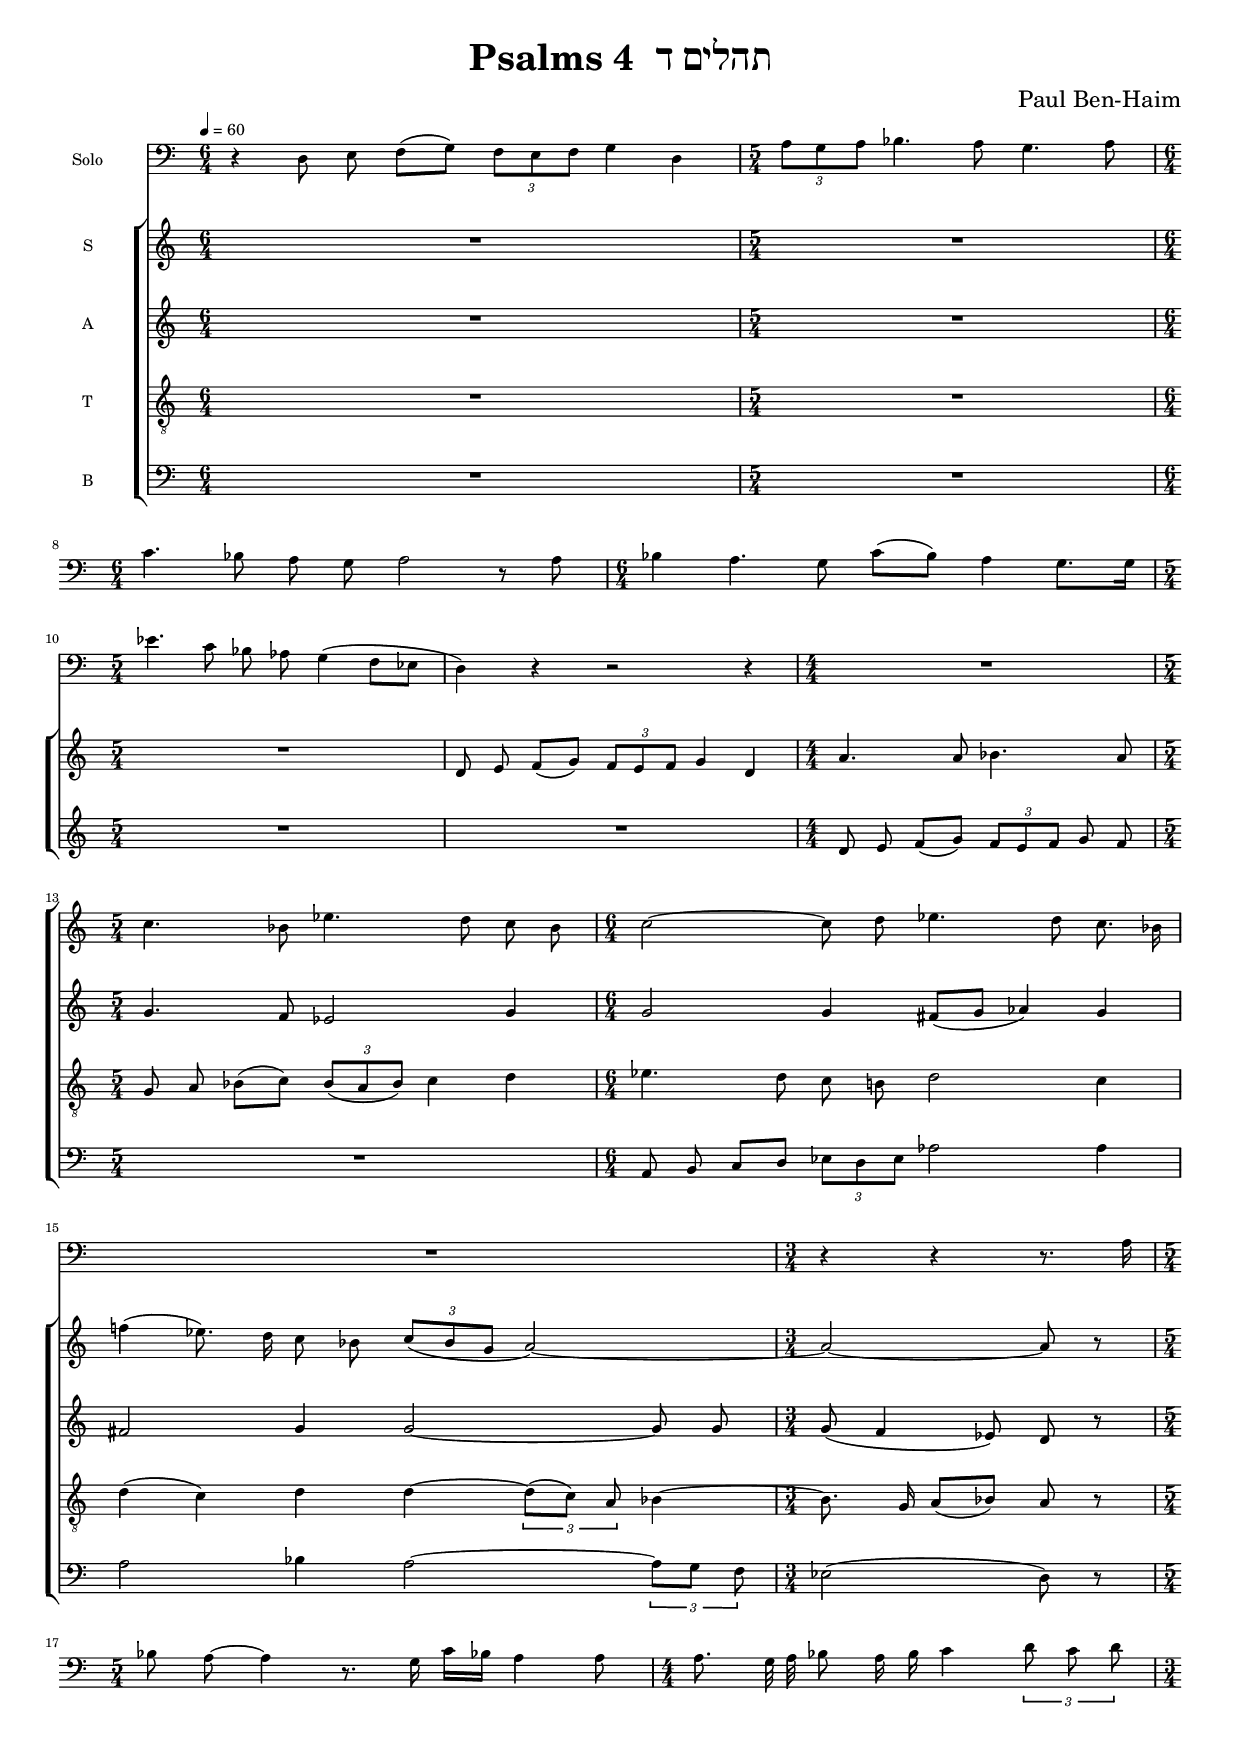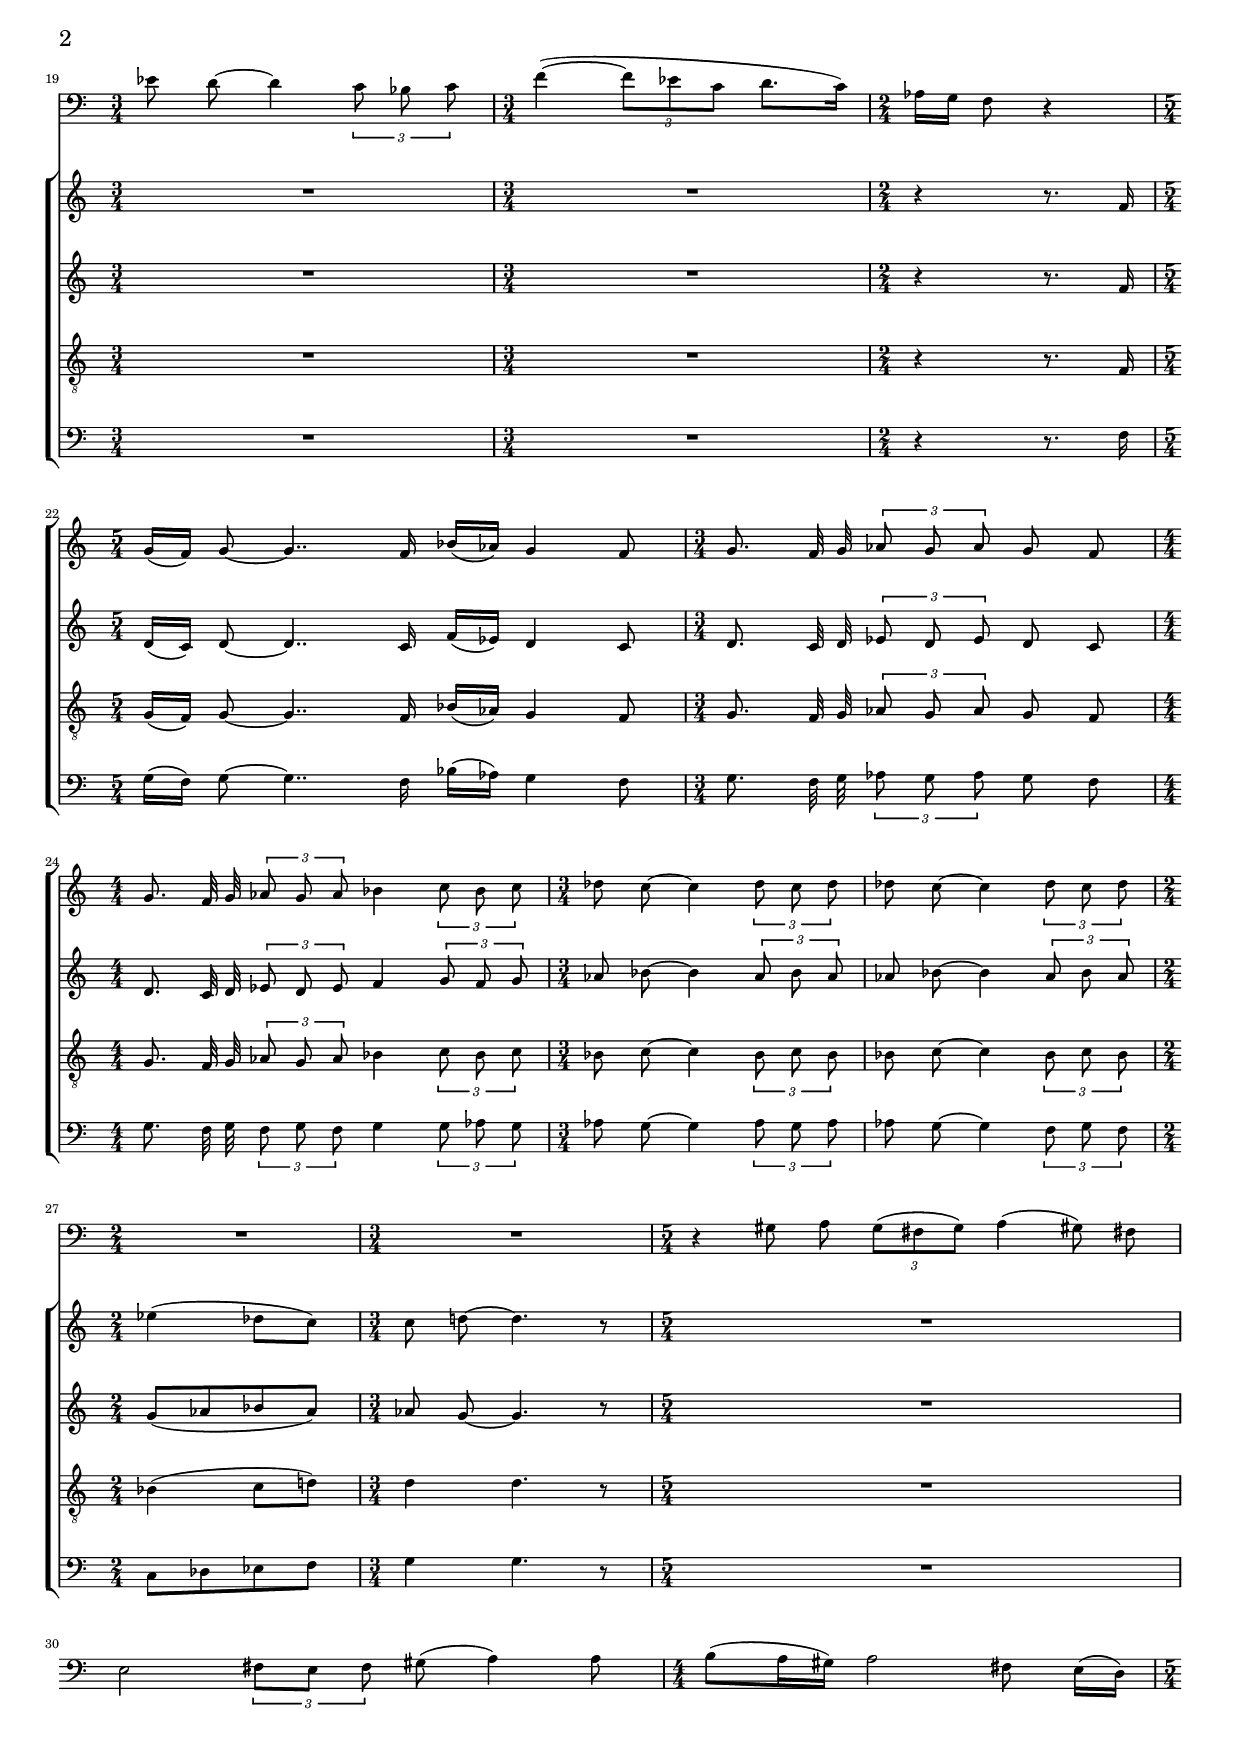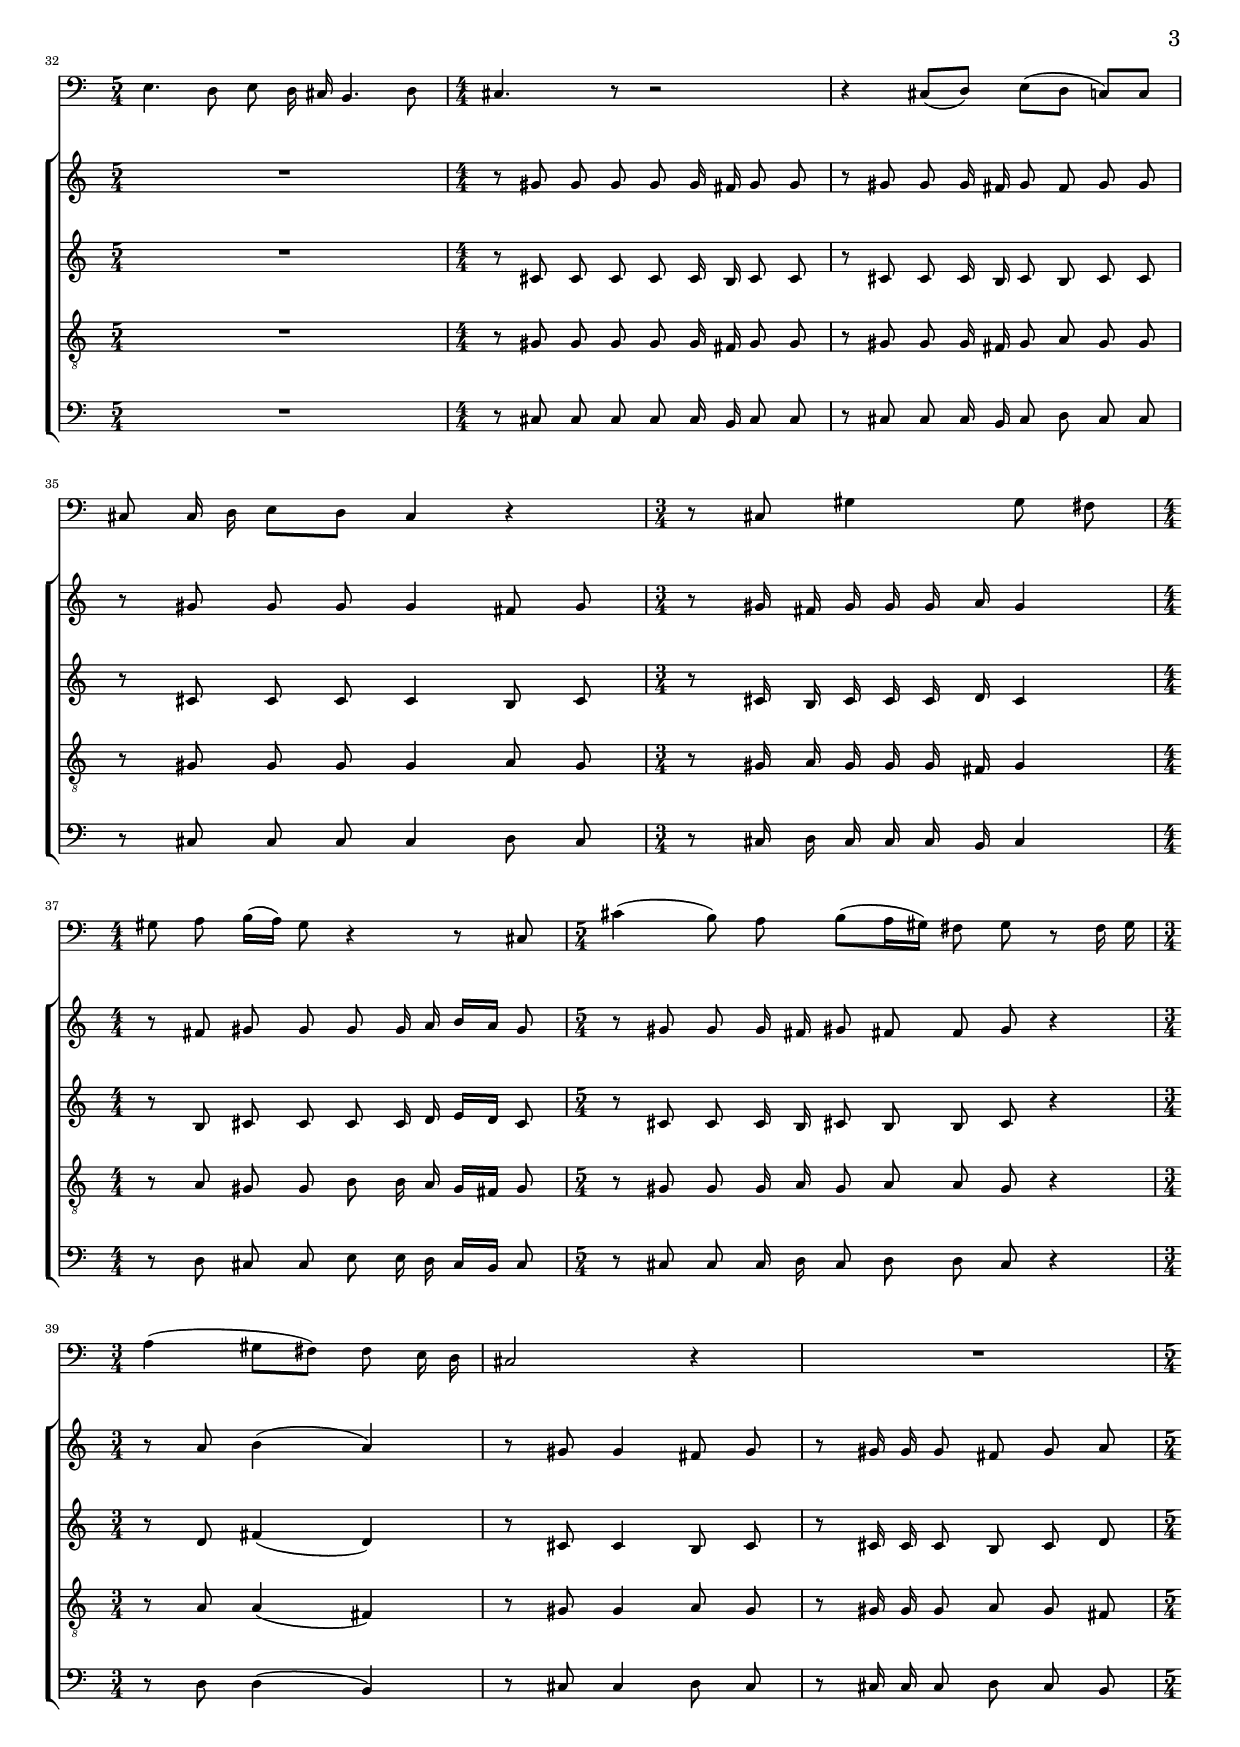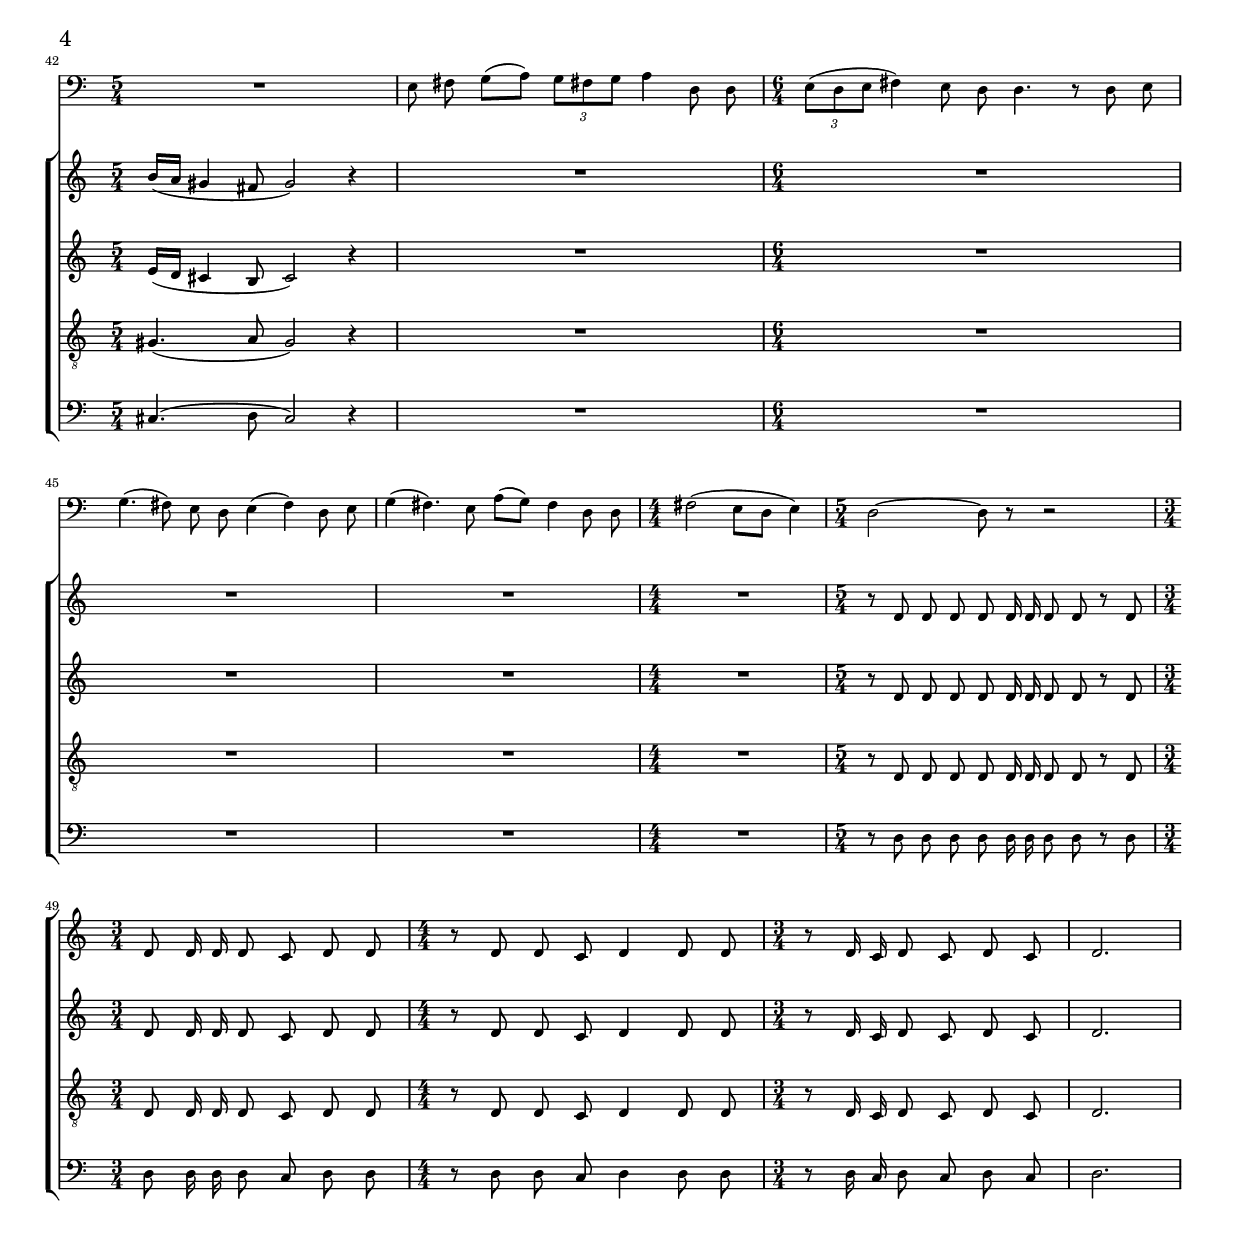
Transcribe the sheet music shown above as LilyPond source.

\include "english.ly"
\version "2.22.0"

global = {
  \key a \minor
  \time 5/4
  \tempo 4 = 60
}

%%%%%%%%%%%%%%%%%%%%%%%%%%%%%%%%
soloNotes = \relative c {
  \dynamicUp \numericTimeSignature
  \clef "bass"
  \time 6/4 r4 d8 e f[( g]) \times 2/3 { f8[ e f] } g4 d |
  \set Score.currentBarNumber = #7
  \time 5/4 \times 2/3 { a'8[ g a] } bf4. a8 g4. a8 |
\break
  \time 6/4 c4. bf8 a g a2 r8 a8 |
  bf4 a4. g8 c8[( bf]) a4 g8.[ g16] |
\break
  \time 5/4 ef'4. c8 bf af g4( f8[ ef] |
  d4) r4 r2 r4 |
  \time 4/4 R1 |
\break
  \time 5/4 R1*5/4 |
  \time 6/4 R1*6/4 |
\break
  % Page 5
  R1*6/4 |
  \time 3/4 r4 r4 r8. a'16 |
\break
  \time 5/4 bf8 a8~ a4 r8. g16 c16[ bf!16] a4 a8 |
  \time 4/4 a8. g32 a32 bf8 a16 bf16 c4 \times 2/3 { d8 c d } |
\break
  % Page 6
  \time 3/4 ef8 d8~ d4 \times 2/3 { c8 bf c8 } |
  f4~( \times 2/3 { f8[ ef c] } d8.[ c16]) |
  \time 2/4 af16[ g] f8 r4 |
\break
  \time 5/4 R1*5/4 |
  \time 4/4 R1*3/4 |
\break
  % Page 7, bar 24
  R1 |
  \time 3/4 R1*3/4 |
  R1*3/4 |
\break % bar 27
  \time 2/4 R1*2/4 |
  \time 3/4 R1*3/4 |
  \time 5/4 r4 gs8 a \times 2/3 { gs8[( fs gs]) } a4( gs!8) fs! |
\break
  % Page 8, bar 30
  e2 \times 2/3 { fs8[ e] fs } gs8( a4) a8 |
  \time 4/4 b8[( a16 gs16]) a2 fs8 e16[( d]) |
\break % bar 32
  \time 5/4 e4. d8 e d16 cs16 b4. d8 |
  \time 4/4 cs4. r8 r2 |
  r4 cs8[( d]) e[( d] c[) c] |
\break
  % Page 9, bar 35
  cs8 cs16 d16 e8[ d] cs4 r4 |
  \time 3/4 r8 cs8 gs'4 gs8 fs |
\break
  \time 4/4 gs8 a b16[( a]) gs8 r4 r8 cs,8 |
  \time 5/4 cs'4( b8) a8 b8[( a16 gs]) fs8 gs r8 fs16 gs16 |
\break
  % Page 10
  \time 3/4 a4( gs8[ fs]) fs8 e16 d16 |
  cs2 r4 |
  R1*3/4 |
\break
  \time 5/4 R1*5/4 |
  e8 fs g8[( a]) \times 2/3 { g8[ fs! g] } a4 d,8 d8 |
  \time 6/4  \times 2/3 { e8[( d e] } fs4) e8  d d4. r8 d8 e8 |
\break
  % Page 11
  g4.( fs8) e8 d e4( fs) d8 e8 |
  g4( fs4.) e8 a8[( g8]) fs4 d8 d8 | 
  \time 4/4 fs2( e8[ d8] e4) |
  \time 5/4 d2~ d8 r8 r2 |
\break
  \time 3/4 R1*3/4 |
  \time 4/4 R1 |
  \time 3/4 R1*3/4 |
  R1*3/4 |
} % end of soloNotes

%%%%%%%%%%%%%%%%%%%%%%%%%%%%%%%%
sopMusic = \relative c'' {
  % page 1
  \dynamicUp \numericTimeSignature
  \time 6/4 R1*6/4 | \time 5/4 R1*5/4 | \time 6/4 R1*6/4 | \time 6/4 R1*6/4 |
  \time 5/4 R1*5/4 |
  d,8 e8 f[( g)] \times 2/3 { f[ e f] } g4 d |
  \time 4/4 a'4. a8 bf4. a8 |
  \time 5/4 c4. bf8 ef4. d8 c8 bf8 |
  \time 6/4 c2~ c8 d8 ef4. d8 c8. bf16 |
  % page 5
  f'!4( ef8.) d16 c8 bf \times 2/3 { c8[( bf g] } a2)~ |
  \time 3/4 a2~ a8 r8 |
  \time 5/4 R1*5/4 |
  \time 4/4 R1 |
  % page 6, bar 19
  \time 3/4 R1*3/4 |
  \time 3/4 R1*3/4 |
  \time 2/4 r4 r8. f16 |
  \time 5/4 g16[( f]) g8~ g4.. f16 bf16[( af]) g4 f8 |
  \time 3/4 g8. f32 g32 \times 2/3 { af8 g af } g8 f |
  % page 7, bar 24
  \time 4/4 g8. f32 g32 \times 2/3 { af8 g af } bf4 \times 2/3 { c8 bf c } |
  \time 3/4 df8 c8~ c4 \times 2/3 {df8 c df } |
            df8 c8~ c4 \times 2/3 {df8 c df } |
  \time 2/4 ef4( df8[ c]) |
  \time 3/4 c8 d!8~ d4. r8 |
  \time 5/4 R1*5/4 |
  % Page 8
  R1*5/4 |
  \time 4/4 R1 |
  \time 5/4 R1*5/4 |
  \time 4/4 r8 gs,8 gs8 gs8 gs8 gs16 fs16 gs8 gs8 |
            r8 gs8 gs8 gs16 fs16 gs8 fs gs8 gs8 |
\break
  % Page 9, bar 35
  r8 gs8 gs gs gs4 fs8 gs |
  \time 3/4 r8 gs16 fs gs gs gs a gs4 |
\break
  \time 4/4 r8 fs8 gs gs gs gs16 a16 b16[ a16] gs8 |
  \time 5/4 r8 gs8 gs gs16 fs16 gs!8 fs!8 fs gs r4 |
\break
  % Page 10
  \time 3/4 r8 a8 b4( a4) |
  r8 gs8 gs4 fs8 gs8 |
  r8 gs16 gs16 gs8 fs gs a |
\break
  \time 5/4 b16[( a] gs4 fs8 gs2) r4 |
  R1*5/4 |
  \time 6/4 R1*6/4 |
  % Page 11
  R1*6/4 |
  R1*6/4 |
  \time 4/4 R1 |
  \time 5/4 r8 d8 d d d d16 d16 d8 d8 r8 d8 |

  \time 3/4 d8 d16 d16 d8 c d d |
  \time 4/4 r8 d8 d c d4 d8 d8 |
  \time 3/4 r8 d16 c16 d8 c d c |
  d2. |
} % end-of sopMusic

%%%%%%%%%%%%%%%%%%%%%%%%%%%%%%%%
altMusic = \relative c'' {
  \dynamicUp \numericTimeSignature

  \time 6/4 R1*6/4 | \time 5/4 R1*5/4 | \time 6/4 R1*6/4 | R1*6/4 |
  \time 5/4 R1*5/4 |
  | R1*5/4 |
  \time 4/4 d,8 e8 f[( g)] \times 2/3 { f[ e f] } g8 f |
  \time 5/4 g4. f8 ef2 g4
  \time 6/4 g2 g4 fs8[( g] af4) g4 |
  % page 5
  fs2 g4 g2~ g8 g8 |
  \time 3/4 g8( f4 ef8) d8 r8 |
  \time 5/4 R1*5/4 |
  \time 4/4 R1 |
  % page 6
  \time 3/4 R1*3/4 |
  \time 3/4 R1*3/4 |
  \time 2/4 r4 r8. f16 |
  \time 5/4 d16[( c]) d8~ d4.. c16 f16[( ef]) d4 c8 |
  \time 3/4 d8. c32 d32 \times 2/3 { ef8 d ef } d8 c |
  % Page 7, bar 24
  \time 4/4 d8. c32 d32 \times 2/3 { ef8 d ef } f4 \times 2/3 { g8 f g } |
  \time 3/4 af8 bf~ bf4 \times 2/3 {af8 bf af } |
            af8 bf~ bf4 \times 2/3 {af8 bf af } |
  \time 2/4 g8[( af bf af]) |
  \time 3/4 af8 g8~ g4. r8 |
  \time 5/4 R1*5/4 |
  % Page 8
  R1*5/4 |
  \time 4/4 R1 |
  \time 5/4 R1*5/4 |
  \time 4/4 r8 cs,8 cs8 cs8 cs8 cs16 b16 cs8 cs8 |
            r8 cs8 cs8 cs16 b16 cs8 b cs8 cs8 |
  % Page 9, bar 35
  r8 cs8 cs cs cs4 b8 cs |
  \time 3/4 r8 cs16 b cs cs cs d cs4 |
  \time 4/4 r8 b8 cs cs cs cs16 d16 e16[ d16] cs8 |
  \time 5/4 r8 cs8 cs cs16 b16 cs!8 b8 b cs r4 |
  % Page 10
  \time 3/4 r8 d8 fs4( d4) |
  r8 cs8 cs4 b8 cs8 |
  r8 cs16 cs16 cs8 b cs d |
  \time 5/4 e16[( d] cs4 b8 cs2) r4 |
  R1*5/4 |
  \time 6/4 R1*6/4 |
  % Page 11
  R1*6/4 |
  R1*6/4 |
  \time 4/4 R1 |
  \time 5/4 r8 d8 d d d d16 d16 d8 d8 r8 d8 |

  \time 3/4 d8 d16 d16 d8 c d d |
  \time 4/4 r8 d8 d c d4 d8 d8 |
  \time 3/4 r8 d16 c16 d8 c d c |
  d2. |
} % end of altMusic

%%%%%%%%%%%%%%%%%%%%%%%%%%%%%%%%
tenMusic = \relative c' {
  \dynamicUp \numericTimeSignature
  \time 6/4 R1*6/4 | \time 5/4 R1*5/4 | \time 6/4 R1*6/4 | R1*6/4 |
  \time 5/4 R1*5/4 |
  R1*5/4 | \time 4/4 R1
  \time 5/4 g8 a8 bf[( c]) \times 2/3 { bf8[ (a bf]) } c4 d |
  \time 6/4 ef4. d8 c b! d2 c4 |
  % page 5 , bar 15
  d4( c) d d~ \times 2/3 { d8[( c]) a } bf4~ |
  \time 3/4 bf8. g16 a8[( bf]) a r |
  \time 5/4 R1*5/4
  \time 4/4 R1 |
  % page 6
  \time 3/4 R1*3/4 |
  \time 3/4 R1*3/4 |
  \time 2/4 r4 r8. f16 |
  \time 5/4 g16[( f]) g8 ~ g4.. f16 bf16[( af]) g4 f8 |
  \time 3/4 g8. f32 g32 \times 2/3 { af8 g af } g8 f |
  % Page 7, bar 24
  \time 4/4 g8. f32 g32 \times 2/3 { af8 g af } bf4 \times 2/3 { c8 bf c } |
  \time 3/4 bf8 c8~ c4 \times 2/3 {bf8 c bf } |
            bf8 c8~ c4 \times 2/3 {bf8 c bf } |
  \time 2/4 bf4( c8[ d!]) |
  \time 3/4 d4 d4. r8 |
  \time 5/4 R1*5/4 |
  % Page 8
  R1*5/4 |
  \time 4/4 R1 |
  \time 5/4 R1*5/4 |
  \time 4/4 r8 gs,8 gs8 gs8 gs8 gs16 fs16 gs8 gs8 |
            r8 gs8 gs8 gs16 fs16 gs8 a gs8 gs8 |
  % Page 9, bar 35
  r8 gs8 gs gs gs4 a8 gs |
  \time 3/4 r8 gs16 a gs gs gs fs gs4 |
  \time 4/4 r8 a8 gs gs b b16 a16 gs16[ fs16] gs8 |
  \time 5/4 r8 gs8 gs gs16 a16 gs8 a8 a gs r4 |
  % Page 10
  \time 3/4 r8 a8 a4( fs4) |
  r8 gs8 gs4 a8 gs8 |
  r8 gs16 gs16 gs8 a gs fs |
  \time 5/4 gs4.( a8 gs2) r4 |
  R1*5/4 |
  \time 6/4 R1*6/4 |
  % Page 11
  R1*6/4 |
  R1*6/4 |
  \time 4/4 R1 |
  \time 5/4 r8 d8 d d d d16 d16 d8 d8 r8 d8 |

  \time 3/4 d8 d16 d16 d8 c d d |
  \time 4/4 r8 d8 d c d4 d8 d8 |
  \time 3/4 r8 d16 c16 d8 c d c |
  d2. |
} % end of tenMusic

%%%%%%%%%%%%%%%%%%%%%%%%%%%%%%%%
basMusic = \relative c {
  \dynamicUp \numericTimeSignature
  \time 6/4 R1*6/4 | \time 5/4 R1*5/4 | \time 6/4 R1*6/4 | R1*6/4 |
  \time 5/4 R1*5/4 |
  R1*5/4 |
  \time 4/4 R1 |
  \time 5/4 R1*5/4 |
  \time 6/4 a8 b c[ d] \times 2/3 { ef[ d ef] } af2 af4 |
  % page 5
  a2 bf4 a2~ \times 2/3 { a8[ g] f } |
  \time 3/4 ef2( d8) r8 |
  \time 5/4 R1*5/4 |
  \time 4/4 R1 |
  % page 6, bar 19
  \time 3/4 R1*3/4 |
  \time 3/4 R1*3/4 |
  \time 2/4 r4 r8. f16 |
  \time 5/4 g16[( f]) g8~ g4.. f16 bf16[( af]) g4 f8 |
  \time 3/4 g8. f32 g32 \times 2/3 { af8 g af } g8 f |
  % Page 7, bar 27
  \time 4/4 g8. f32 g32 \times 2/3 { f8 g f } g4 \times 2/3 { g8 af g } |
  \time 3/4 af8 g8~ g4 \times 2/3 {af8 g af } |
            af8 g8~ g4 \times 2/3 {f8 g f } |
  \time 2/4 c8[ df ef f] |
  \time 3/4 g4 g4. r8 |
  \time 5/4 R1*5/4 |
  % Page 8
  R1*5/4 |
  \time 4/4 R1 |
  \time 5/4 R1*5/4 |
  \time 4/4 r8 cs,8 cs8 cs8 cs8 cs16 b16 cs8 cs8 |
            r8 cs8 cs8 cs16 b16 cs8 d cs8 cs8 |
  % Page 9, bar 35
  r8 cs8 cs cs cs4 d8 cs |
  \time 3/4 r8 cs16 d cs cs cs b cs4 |
  \time 4/4 r8 d8 cs cs e e16 d16 cs16[ b16] cs8 |
  \time 5/4 r8 cs8 cs cs16 d16 cs8 d8 d cs r4 |
  % Page 10, bar 39
  \time 3/4 r8 d8 d4( b4) |
  r8 cs8 cs4 d8 cs8 |
  r8 cs16 cs16 cs8 d cs b |
  \time 5/4 cs4.( d8 cs2) r4 |
  R1*5/4 |
  \time 6/4 R1*6/4 |
  % Page 11
  R1*6/4 |
  R1*6/4 |
  \time 4/4 R1 |
  \time 5/4 r8 d8 d d d d16 d16 d8 d8 r8 d8 |

  \time 3/4 d8 d16 d16 d8 c d d |
  \time 4/4 r8 d8 d c d4 d8 d8 |
  \time 3/4 r8 d16 c16 d8 c d c |
  d2. |
} % end of basMusic


\header {
  title = "Psalms 4  תהלים ד"
  composer = "Paul Ben-Haim"
  % Do not display the tagline for this book
  % tagline = ##f
}

\layout {
  #(layout-set-staff-size 14)
  \context {
    \Staff
    \RemoveEmptyStaves
  }
  \context {
    \ChoirStaff
    \RemoveEmptyStaves
  }
  % \context {
  %   \Lyrics
  %   \override  LyricHyphen #'minimum-distance = #0.8
  % }
}

\score {
  <<
    \new Staff {
      \set Staff.midiInstrument = "clarinet"
    \new Voice = "SoloVoice" <<
      \set Staff.instrumentName = "Solo"
      \autoBeamOff
      \global \soloNotes
    >>
    }
    \new ChoirStaff <<

      \new Staff = "sop" <<
      \set Staff.midiInstrument = "flute"
        \new Voice = "sopranos" {
          \set Staff.instrumentName = "S"
          <<
             \autoBeamOff
             \global \sopMusic
          >>
        }
      >>

      \new Staff = "alt" <<
	\set Staff.midiInstrument = #"oboe"
        \new Voice = "altos" {
          \set Staff.instrumentName = "A"
          <<
             \autoBeamOff
             \global \altMusic
          >>
        }
      >>

      \new Staff = "ten" <<
	% \set Staff.midiInstrument = #"cello"        %% too vibrator
	% \set Staff.midiInstrument = #"tenor sax"    %% Too loud
	\set Staff.midiInstrument = #"english horn"
        \clef "G_8"
        \new Voice = "tenors" {
          \set Staff.instrumentName = "T"
          <<
             \autoBeamOff
             \global \tenMusic
          >>
        }
      >>

      \new Staff = "bas" <<
	\set Staff.midiInstrument = #"bassoon"
        \clef bass
        \new Voice = "basses" {
          \set Staff.instrumentName = "B"
          <<
             \autoBeamOff
             \global \basMusic
          >>
        }
      >>

    >>
  >>

  \header { }

  \layout {
    % $(layout-set-staff-size 17)
    % \override LyricText #'font-size = #1.81
    \context {
      \Staff
    }
  }
  \midi {
    \context {
      \Score
    }
  }
}
